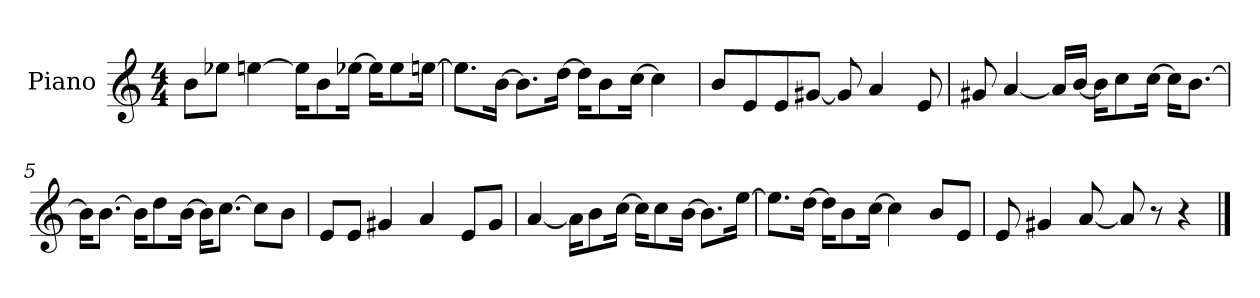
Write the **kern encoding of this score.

**kern
*part1
*staff1
*I"Piano
*I'P-no
*clefG2
*k[]
*M4/4
*MM90
=1
8b\L
8ee-X\J
[4een\
16ee\KL]
8b\
[16ee-X\Jk
16ee-\KL]
8ee-\
[16een\Jk
=2
8.ee\L]
[16b\Jk
8.b\L]
[16dd\Jk
16dd\KL]
8b\
[16cc\Jk
4cc\]
=3
8b/L
8e/
8e/
[8g#X/J
8g#/]
4a/
8e/
=4
8g#X/
[4a/
16a/LL]
[16b/JJ
16b\KL]
8cc\
[16cc\Jk
16cc\KL]
[8.b\J
!!LO:LB:g=z
=5
16b\KL]
[8.b\J
16b\KL]
8dd\
[16b\Jk
16b\KL]
[8.cc\J
8cc\L]
8b\J
=6
8e/L
8e/J
4g#X/
4a/
8e/L
8g#/J
=7
[4a/
16a\KL]
8b\
[16cc\Jk
16cc\KL]
8cc\
[16b\Jk
8.b\L]
[16ee\Jk
=8
8.ee\L]
[16dd\Jk
16dd\KL]
8b\
[16cc\Jk
4cc\]
8b/L
8e/J
=9
8e/
4g#X/
[8a/
8a/]
8r
4r
==
*-
